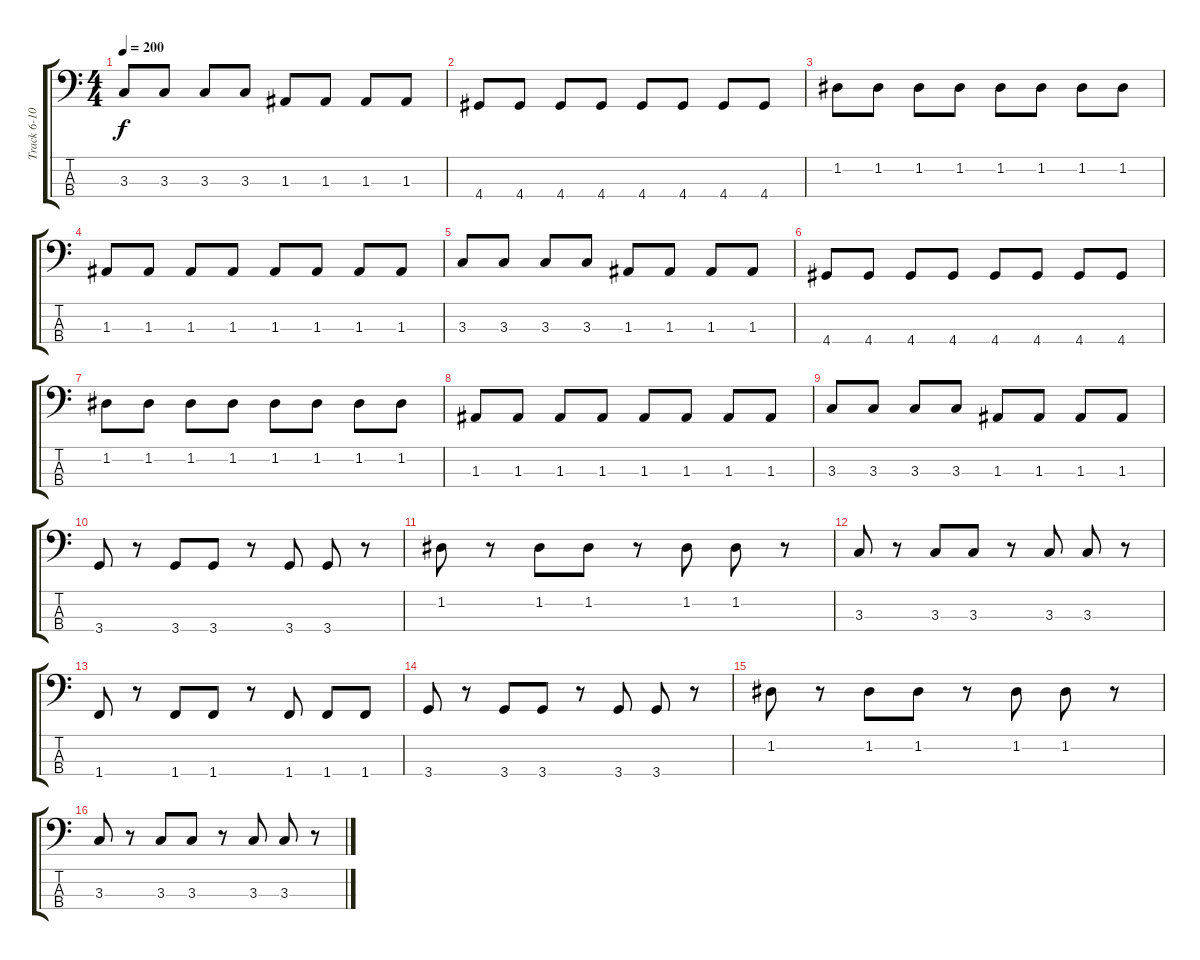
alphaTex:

\track ("Track 6-10" "Track 6-10") {instrument electricbasspick}
\staff {score tabs}
\tuning (G2 D2 A1 E1) {hide}
\ts (4 4)
\tempo 200
\clef f4
\ks c
3.3.8{dy f} 3.3.8 3.3.8 3.3.8 1.3.8 1.3.8 1.3.8 1.3.8 |
4.4.8 4.4.8 4.4.8 4.4.8 4.4.8 4.4.8 4.4.8 4.4.8 |
1.2.8 1.2.8 1.2.8 1.2.8 1.2.8 1.2.8 1.2.8 1.2.8 |
1.3.8 1.3.8 1.3.8 1.3.8 1.3.8 1.3.8 1.3.8 1.3.8 |
3.3.8 3.3.8 3.3.8 3.3.8 1.3.8 1.3.8 1.3.8 1.3.8 |
4.4.8 4.4.8 4.4.8 4.4.8 4.4.8 4.4.8 4.4.8 4.4.8 |
1.2.8 1.2.8 1.2.8 1.2.8 1.2.8 1.2.8 1.2.8 1.2.8 |
1.3.8 1.3.8 1.3.8 1.3.8 1.3.8 1.3.8 1.3.8 1.3.8 |
3.3.8 3.3.8 3.3.8 3.3.8 1.3.8 1.3.8 1.3.8 1.3.8 |
3.4.8 r.8 3.4.8 3.4.8 r.8 3.4.8 3.4.8 r.8 |
1.2.8 r.8 1.2.8 1.2.8 r.8 1.2.8 1.2.8 r.8 |
3.3.8 r.8 3.3.8 3.3.8 r.8 3.3.8 3.3.8 r.8 |
1.4.8 r.8 1.4.8 1.4.8 r.8 1.4.8 1.4.8 1.4.8 |
3.4.8 r.8 3.4.8 3.4.8 r.8 3.4.8 3.4.8 r.8 |
1.2.8 r.8 1.2.8 1.2.8 r.8 1.2.8 1.2.8 r.8 |
3.3.8 r.8 3.3.8 3.3.8 r.8 3.3.8 3.3.8 r.8
